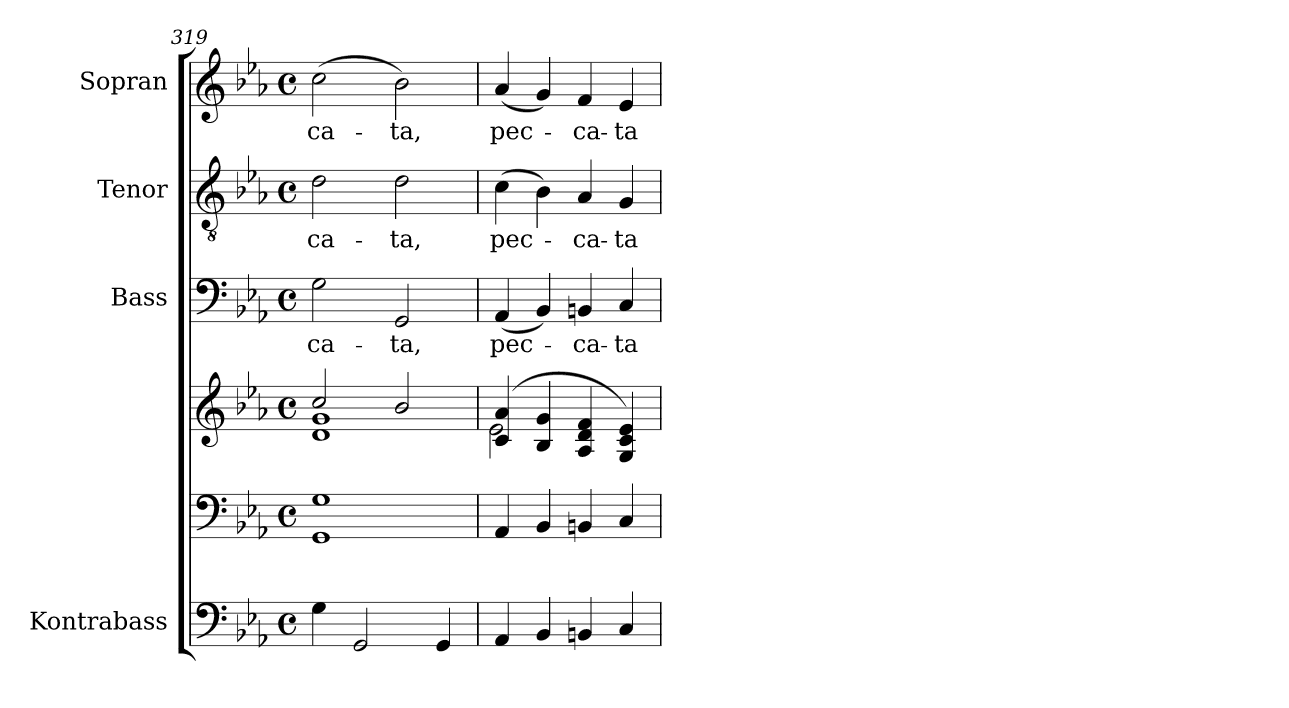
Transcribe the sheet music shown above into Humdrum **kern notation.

**kern	**kern	**kern	**kern	**text	**kern	**text	**kern	**text
*part5	*part4	*part4	*part3	*part3	*part2	*part2	*part1	*part1
*staff6	*staff5	*staff4	*staff3	*staff3	*staff2	*staff2	*staff1	*staff1
*I"Kontrabass	*	*	*I"Bass	*	*I"Tenor	*	*I"Sopran	*
*I'Kb.	*	*	*I'B.	*	*I'T.	*	*I'S.	*
*clefF4	*clefF4	*clefG2	*clefF4	*	*clefGv2	*	*clefG2	*
*ITrd7c12	*	*	*	*	*	*	*	*
*k[b-e-a-]	*k[b-e-a-]	*k[b-e-a-]	*k[b-e-a-]	*	*k[b-e-a-]	*	*k[b-e-a-]	*
*E-:	*E-:	*E-:	*E-:	*	*E-:	*	*E-:	*
*M4/4	*M4/4	*M4/4	*M4/4	*	*M4/4	*	*M4/4	*
*met(c)	*met(c)	*met(c)	*met(c)	*	*met(c)	*	*met(c)	*
=319	=319	=319	=319	=319	=319	=319	=319	=319
*	*	*^	*	*	*	*	*	*
!	!	!	!	!	!LO:LY:b	!	!LO:LY:b	!	!LO:LY:b
4GG\	1GG 1G	2cc/	1d 1g	2G\	-ca-	2d\	-ca-	(>2cc\	-ca-
2GGG/	.	.	.	.	.	.	.	.	.
!	!	!	!	!	!LO:LY:b	!	!LO:LY:b	!	!LO:LY:b
.	.	2b-/	.	2GG/	-ta,	2d\	-ta,	2b-\)	-ta,
4GGG/	.	.	.	.	.	.	.	.	.
=320	=320	=320	=320	=320	=320	=320	=320	=320	=320
!	!	!	!	!	!LO:LY:b	!	!LO:LY:b	!	!LO:LY:b
4AAA-/	4AA-/	(4c/ 4a-/	2e-\	(<4AA-/	pec-	(>4c\	pec-	(<4a-/	pec-
4BBB-/	4BB-/	4B-/ 4g/	.	4BB-/)	.	4B-\)	.	4g/)	.
!	!	!	!	!	!LO:LY:b	!	!LO:LY:b	!	!LO:LY:b
4BBBn/	4BBn/	4A-/ 4d/ 4f/	2ryy	4BBn/	-ca-	4A-/	-ca-	4f/	-ca-
!	!	!	!	!	!LO:LY:b	!	!LO:LY:b	!	!LO:LY:b
4CC/	4C/	4G/ 4c/ 4e-/)	.	4C/	-ta	4G/	-ta	4e-/	-ta
*	*	*v	*v	*	*	*	*	*	*
=	=	=	=	=	=	=	=	=
*-	*-	*-	*-	*-	*-	*-	*-	*-
